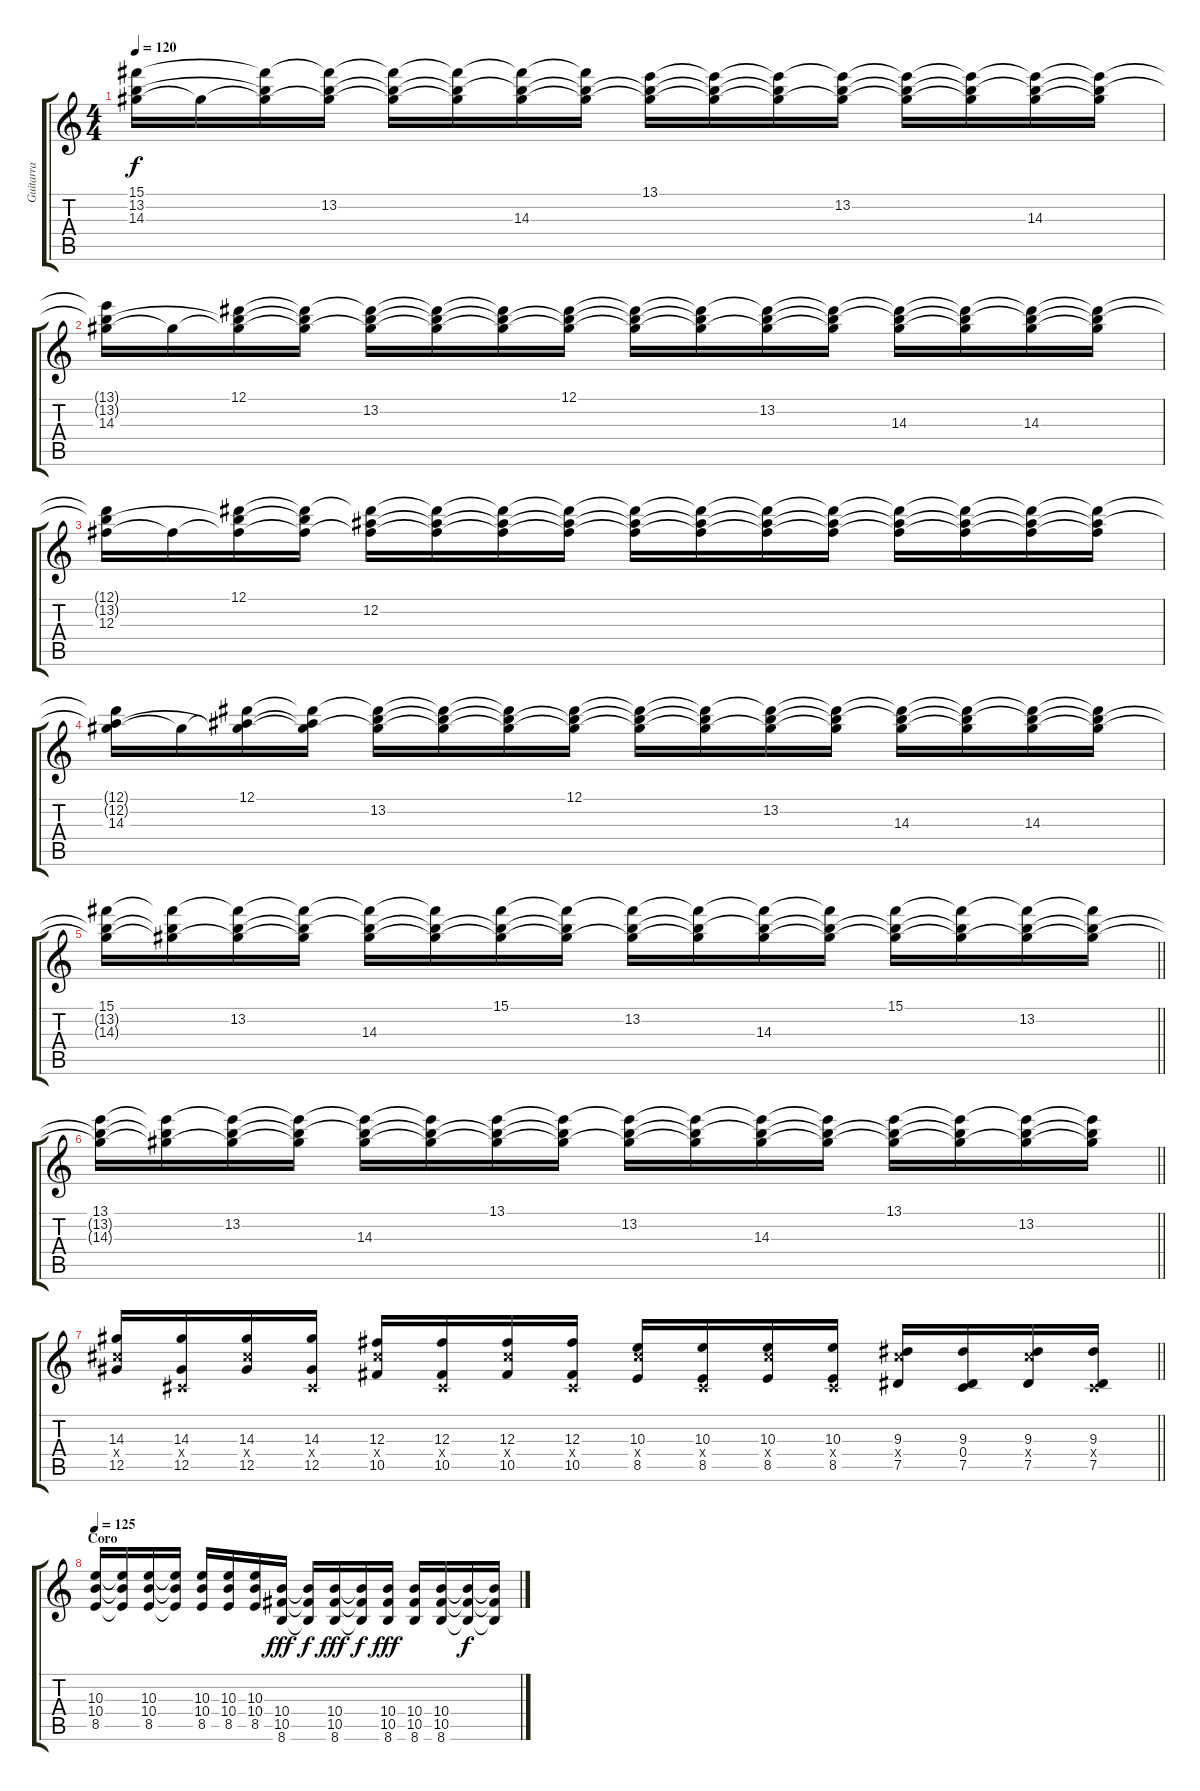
\track ("Guitarra" "Guitarra") {instrument distortionguitar}
\staff {score tabs}
\tuning (Eb4 Bb3 Gb3 Db3 Ab2 Eb2) {hide}
\ts (4 4)
\tempo 120
\clef g2
\ks c
(15.1 13.2{t} 14.3{t}).16{dy f} 14.3{t}.16 (15.1{t} 13.2{t} 14.3{t}).16 (15.1{t} 13.2 14.3{t}).16 (15.1{t} 13.2{t} 14.3{t}).16 (15.1{t} 13.2{t} 14.3{t}).16 (15.1{t} 13.2{t} 14.3).16 (15.1{t} 13.2{t} 14.3{t}).16 (13.1 13.2{t} 14.3{t}).16 (13.1{t} 13.2{t} 14.3{t}).16 (13.1{t} 13.2{t} 14.3{t}).16 (13.1{t} 13.2 14.3{t}).16 (13.1{t} 13.2{t} 14.3{t}).16 (13.1{t} 13.2{t} 14.3{t}).16 (13.1{t} 13.2{t} 14.3).16 (13.1{t} 13.2{t} 14.3{t}).16 |
(13.1{t} 13.2{t} 14.3).16 14.3{t}.16 (12.1 13.2{t} 14.3{t}).16 (12.1{t} 13.2{t} 14.3{t}).16 (12.1{t} 13.2 14.3{t}).16 (12.1{t} 13.2{t} 14.3{t}).16 (12.1{t} 13.2{t} 14.3{t}).16 (12.1 13.2{t} 14.3{t}).16 (12.1{t} 13.2{t} 14.3{t}).16 (12.1{t} 13.2{t} 14.3{t}).16 (12.1{t} 13.2 14.3{t}).16 (12.1{t} 13.2{t} 14.3{t}).16 (12.1{t} 13.2{t} 14.3).16 (12.1{t} 13.2{t} 14.3{t}).16 (12.1{t} 13.2{t} 14.3).16 (12.1{t} 13.2{t} 14.3{t}).16 |
(12.1{t} 13.2{t} 12.3).16 12.3{t}.16 (12.1 13.2{t} 12.3{t}).16 (12.1{t} 13.2{t} 12.3{t}).16 (12.1{t} 12.2 12.3{t}).16 (12.1{t} 12.2{t} 12.3{t}).16 (12.1{t} 12.2{t} 12.3{t}).16 (12.1{t} 12.2{t} 12.3{t}).16 (12.1{t} 12.2{t} 12.3{t}).16 (12.1{t} 12.2{t} 12.3{t}).16 (12.1{t} 12.2{t} 12.3{t}).16 (12.1{t} 12.2{t} 12.3{t}).16 (12.1{t} 12.2{t} 12.3{t}).16 (12.1{t} 12.2{t} 12.3{t}).16 (12.1{t} 12.2{t} 12.3{t}).16 (12.1{t} 12.2{t} 12.3{t}).16 |
(12.1{t} 12.2{t} 14.3).16 14.3{t}.16 (12.1 12.2{t} 14.3{t}).16 (12.1{t} 12.2{t} 14.3{t}).16 (12.1{t} 13.2 14.3{t}).16 (12.1{t} 13.2{t} 14.3{t}).16 (12.1{t} 13.2{t} 14.3{t}).16 (12.1 13.2{t} 14.3{t}).16 (12.1{t} 13.2{t} 14.3{t}).16 (12.1{t} 13.2{t} 14.3{t}).16 (12.1{t} 13.2 14.3{t}).16 (12.1{t} 13.2{t} 14.3{t}).16 (12.1{t} 13.2{t} 14.3).16 (12.1{t} 13.2{t} 14.3{t}).16 (12.1{t} 13.2{t} 14.3).16 (12.1{t} 13.2{t} 14.3{t}).16 |
\barLineRight lightlight
(15.1 13.2{t} 14.3{t}).16 (15.1{t} 13.2{t} 14.3{t}).16 (15.1{t} 13.2 14.3{t}).16 (15.1{t} 13.2{t} 14.3{t}).16 (15.1{t} 13.2{t} 14.3).16 (15.1{t} 13.2{t} 14.3{t}).16 (15.1 13.2{t} 14.3{t}).16 (15.1{t} 13.2{t} 14.3{t}).16 (15.1{t} 13.2 14.3{t}).16 (15.1{t} 13.2{t} 14.3{t}).16 (15.1{t} 13.2{t} 14.3).16 (15.1{t} 13.2{t} 14.3{t}).16 (15.1 13.2{t} 14.3{t}).16 (15.1{t} 13.2{t} 14.3{t}).16 (15.1{t} 13.2 14.3{t}).16 (15.1{t} 13.2{t} 14.3{t}).16 |
\barLineRight lightlight
(13.1 13.2{t} 14.3{t}).16 (13.1{t} 13.2{t} 14.3{t}).16 (13.1{t} 13.2 14.3{t}).16 (13.1{t} 13.2{t} 14.3{t}).16 (13.1{t} 13.2{t} 14.3).16 (13.1{t} 13.2{t} 14.3{t}).16 (13.1 13.2{t} 14.3{t}).16 (13.1{t} 13.2{t} 14.3{t}).16 (13.1{t} 13.2 14.3{t}).16 (13.1{t} 13.2{t} 14.3{t}).16 (13.1{t} 13.2{t} 14.3).16 (13.1{t} 13.2{t} 14.3{t}).16 (13.1 13.2{t} 14.3{t}).16 (13.1{t} 13.2{t} 14.3{t}).16 (13.1{t} 13.2 14.3{t}).16 (13.1{t} 13.2{t} 14.3{t}).16 |
\barLineRight lightlight
(14.3 12.4{x} 12.5).16 (14.3 0.4{x} 12.5).16 (14.3 12.4{x} 12.5).16 (14.3 0.4{x} 12.5).16 (12.3 12.4{x} 10.5).16 (12.3 0.4{x} 10.5).16 (12.3 12.4{x} 10.5).16 (12.3 0.4{x} 10.5).16 (10.3 12.4{x} 8.5).16 (10.3 0.4{x} 8.5).16 (10.3 12.4{x} 8.5).16 (10.3 0.4{x} 8.5).16 (9.3 12.4{x} 7.5).16 (9.3 0.4 7.5).16 (9.3 12.4{x} 7.5).16 (9.3 0.4{x} 7.5).16 |
\section ("" "Coro")
\tempo 125
(10.3 10.4 8.5).16 (10.3{t} 10.4{t} 8.5{t}).16 (10.3 10.4 8.5).16 (10.3{t} 10.4{t} 8.5{t}).16 (10.3 10.4 8.5).16 (10.3 10.4 8.5).16 (10.3 10.4 8.5).16 (10.4 10.5 8.6).16{dy fff} (10.4{t} 10.5{t} 8.6{t}).16{dy f} (10.4 10.5 8.6).16{dy fff} (10.4{t} 10.5{t} 8.6{t}).16{dy f} (10.4 10.5 8.6).16{dy fff} (10.4 10.5 8.6).16 (10.4 10.5 8.6).16 (10.4{t} 10.5{t} 8.6{t}).16{dy f} (10.4{t} 10.5{t} 8.6{t}).16
